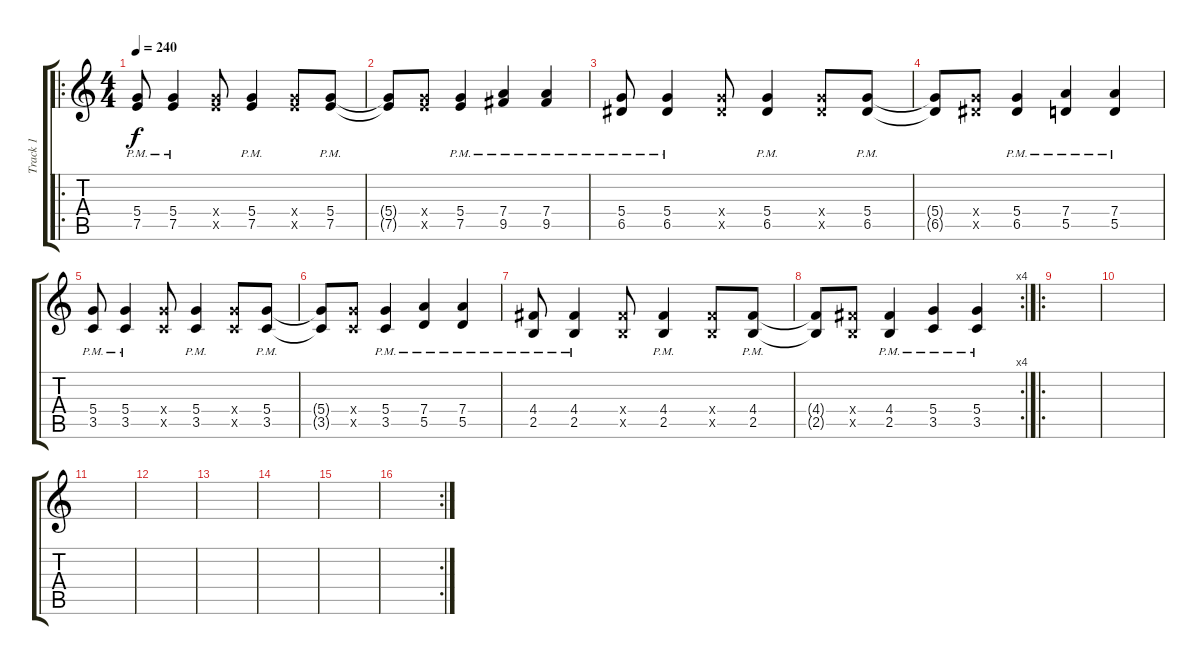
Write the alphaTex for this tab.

\track ("Track 1" "Track 1") {instrument overdrivenguitar}
\staff {score tabs}
\tuning (E4 B3 G3 D3 A2 E2) {hide}
\ro
\ts (4 4)
\tempo 240
\clef g2
\ks c
(5.4{pm} 7.5{pm}).8{dy f} (5.4{pm} 7.5{pm}).4 (5.4{x} 7.5{x}).8 (5.4{pm} 7.5{pm}).4 (5.4{x} 7.5{x}).8 (5.4{pm} 7.5{pm}).8 |
(5.4{t} 7.5{t}).8 (5.4{x} 7.5{x}).8 (5.4{pm} 7.5{pm}).4 (7.4{pm} 9.5{pm}).4 (7.4{pm} 9.5{pm}).4 |
(5.4{pm} 6.5{pm}).8 (5.4{pm} 6.5{pm}).4 (5.4{x} 6.5{x}).8 (5.4{pm} 6.5{pm}).4 (5.4{x} 6.5{x}).8 (5.4{pm} 6.5{pm}).8 |
(5.4{t} 6.5{t}).8 (5.4{x} 6.5{x}).8 (5.4{pm} 6.5{pm}).4 (7.4{pm} 5.5{pm}).4 (7.4{pm} 5.5{pm}).4 |
(5.4{pm} 3.5{pm}).8 (5.4{pm} 3.5{pm}).4 (5.4{x} 3.5{x}).8 (5.4{pm} 3.5{pm}).4 (5.4{x} 3.5{x}).8 (5.4{pm} 3.5{pm}).8 |
(5.4{t} 3.5{t}).8 (5.4{x} 3.5{x}).8 (5.4{pm} 3.5{pm}).4 (7.4{pm} 5.5{pm}).4 (7.4{pm} 5.5{pm}).4 |
(4.4{pm} 2.5{pm}).8 (4.4{pm} 2.5{pm}).4 (4.4{x} 2.5{x}).8 (4.4{pm} 2.5{pm}).4 (4.4{x} 2.5{x}).8 (4.4{pm} 2.5{pm}).8 |
\rc 4
(4.4{t} 2.5{t}).8 (4.4{x} 2.5{x}).8 (4.4{pm} 2.5{pm}).4 (5.4{pm} 3.5{pm}).4 (5.4{pm} 3.5{pm}).4 |
\ro
|
|
|
|
|
|
|
\rc 2
